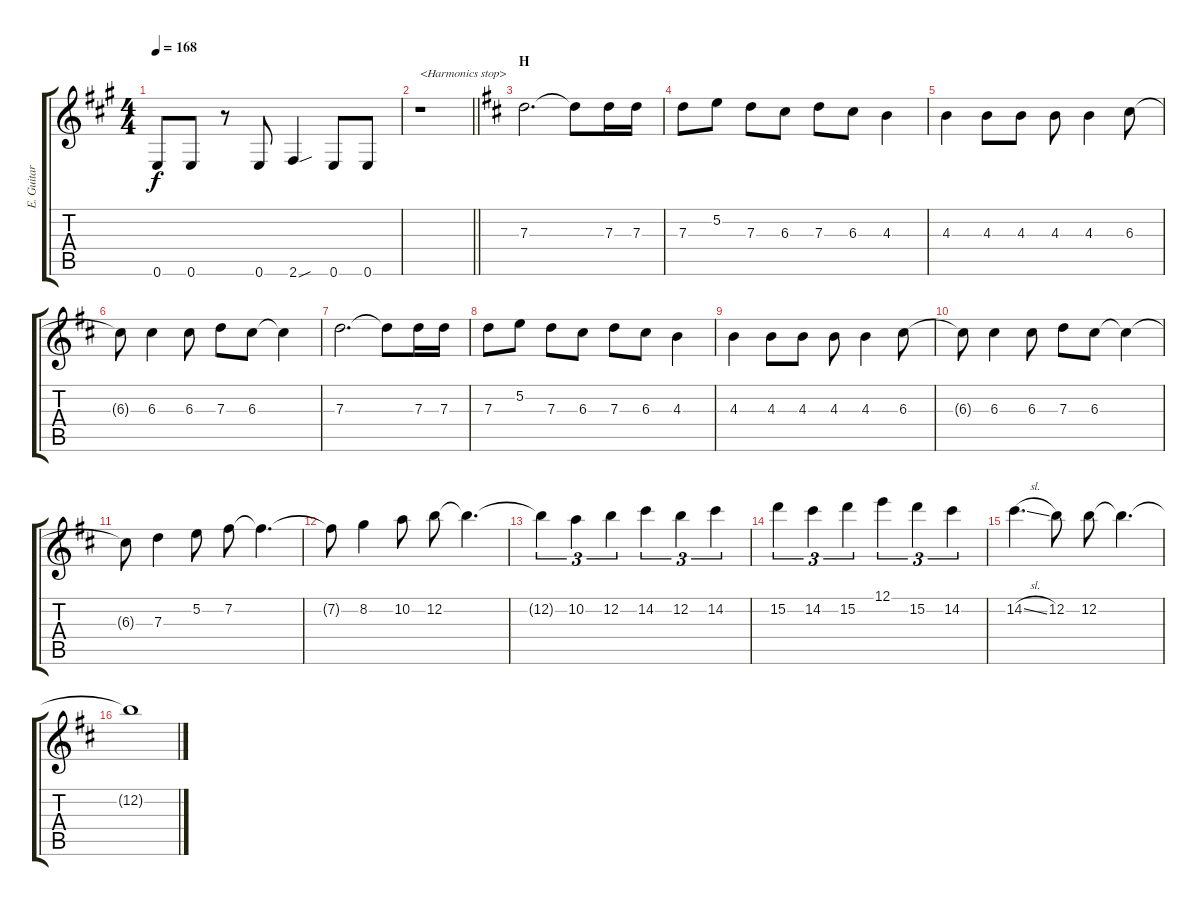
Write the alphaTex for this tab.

\track ("E. Guitar I" "E. Guitar ") {instrument overdrivenguitar}
\staff {score tabs}
\tuning (E4 B3 G3 D3 A2 E2) {hide}
\ts (4 4)
\tempo 168
\clef g2
\ks a
0.6.8{dy f} 0.6.8 r.8 0.6.8 2.6{sou}.4 0.6.8 0.6.8 |
\barLineRight lightlight
r.1{txt "<Harmonics stop>"} |
\section ("" "H")
\ks d
7.3.2{d} 7.3{t}.8 7.3.16 7.3.16 |
7.3.8 5.2.8 7.3.8 6.3.8 7.3.8 6.3.8 4.3.4 |
4.3.4 4.3.8 4.3.8 4.3.8 4.3.4 6.3.8 |
6.3{t}.8 6.3.4 6.3.8 7.3.8 6.3.8 6.3{t}.4 |
7.3.2{d} 7.3{t}.8 7.3.16 7.3.16 |
7.3.8 5.2.8 7.3.8 6.3.8 7.3.8 6.3.8 4.3.4 |
4.3.4 4.3.8 4.3.8 4.3.8 4.3.4 6.3.8 |
6.3{t}.8 6.3.4 6.3.8 7.3.8 6.3.8 6.3{t}.4 |
6.3{t}.8 7.3.4 5.2.8 7.2.8 7.2{t}.4{d} |
7.2{t}.8 8.2.4 10.2.8 12.2.8 12.2{t}.4{d} |
12.2{t}.4{tu (3 2)} 10.2.4{tu (3 2)} 12.2.4{tu (3 2)} 14.2.4{tu (3 2)} 12.2.4{tu (3 2)} 14.2.4{tu (3 2)} |
15.2.4{tu (3 2)} 14.2.4{tu (3 2)} 15.2.4{tu (3 2)} 12.1.4{tu (3 2)} 15.2.4{tu (3 2)} 14.2.4{tu (3 2)} |
14.2{sl}.4{d} 12.2.8 12.2.8 12.2{t}.4{d} |
12.2{t}.1
